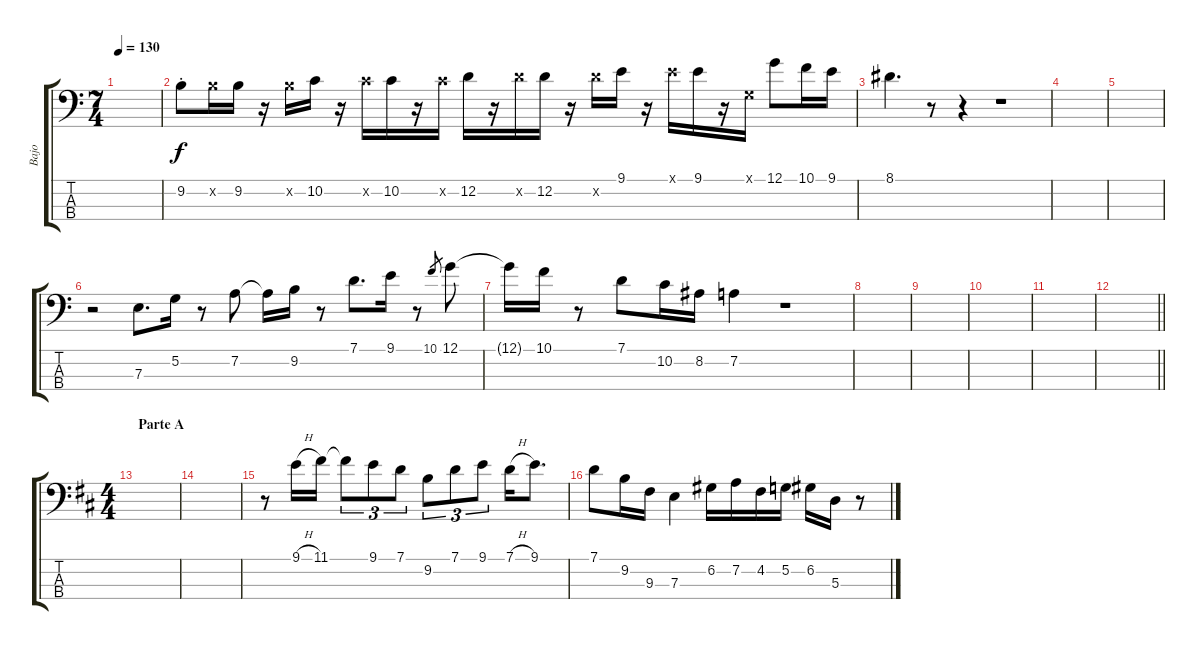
\track ("Bajo" "Bajo") {instrument electricbassfinger}
\staff {score tabs}
\tuning (G2 D2 A1 E1) {hide}
\ts (7 4)
\tempo 130
\clef f4
\ks c
|
9.2{st}.8 9.2{x}.16 9.2.16 r.16 9.2{x}.16 10.2.16 r.16 10.2{x}.16 10.2.16 r.16 10.2{x}.16 12.2.16 r.16 12.2{x}.16 12.2.16 r.16 12.2{x}.16 9.1.16 r.16 9.1{x}.16 9.1.16 r.16 0.1{x}.16 12.1.8 10.1.16 9.1.16 |
8.1.4{d} r.8 r.4 r.1 |
|
|
r.2 7.3.8{d} 5.2.16 r.8 7.2.8 7.2{t}.16 9.2.16 r.8 7.1.8{d} 9.1.16 r.8 10.1.8{gr} 12.1.8 |
12.1{t}.16 10.1.16 r.8 7.1.8 10.2.16 8.2.16 7.2.4 r.1 |
|
|
|
|
\barLineRight lightlight
|
\ts (4 4)
\section ("" "Parte A")
\ks d
|
|
r.8 9.1{h}.16 11.1.16 11.1{t}.8{tu (3 2)} 9.1.8{tu (3 2)} 7.1.8{tu (3 2)} 9.2.8{tu (3 2)} 7.1.8{tu (3 2)} 9.1.8{tu (3 2)} 7.1{h}.16 9.1.8{d} |
7.1.8 9.2.16 9.3.16 7.3.4 6.2.16 7.2.16 4.2.16 5.2.16 6.2.16 5.3.16 r.8
